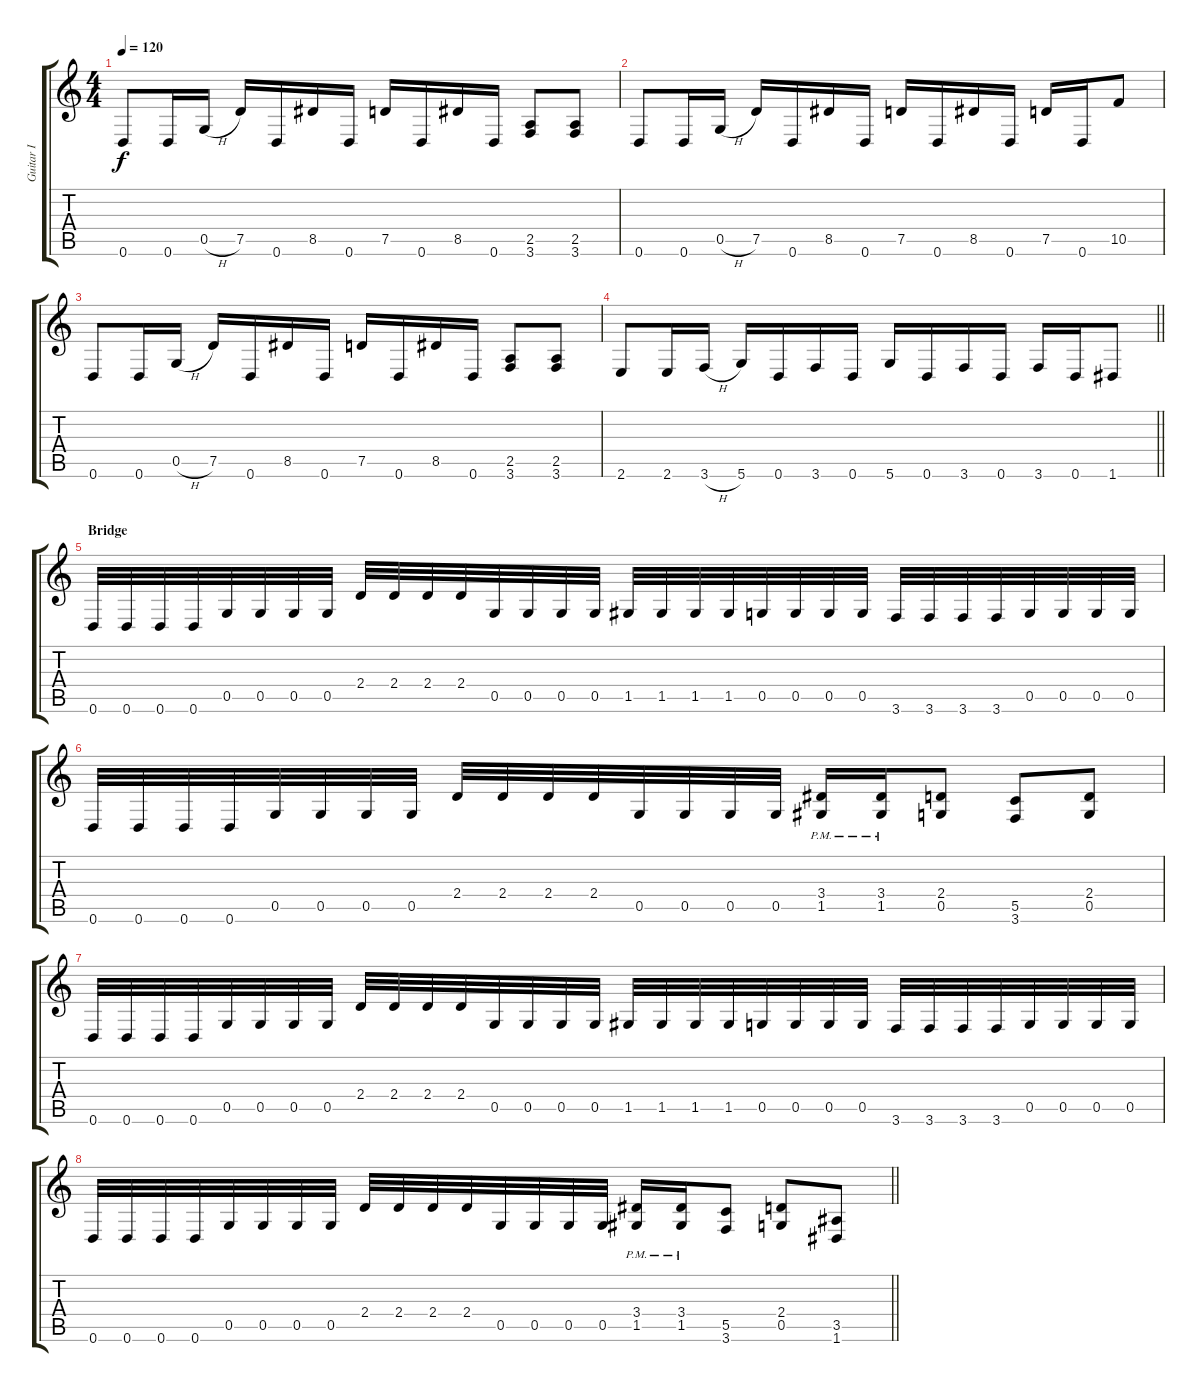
\track ("Guitar I" "Guitar I") {instrument distortionguitar}
\staff {score tabs}
\tuning (D4 A3 F3 C3 G2 D2) {hide}
\ts (4 4)
\tempo 120
\clef g2
\ks c
0.6.8{dy f} 0.6.16 0.5{h}.16 7.5.16 0.6.16 8.5.16 0.6.16 7.5.16 0.6.16 8.5.16 0.6.16 (2.5 3.6).8 (2.5 3.6).8 |
0.6.8 0.6.16 0.5{h}.16 7.5.16 0.6.16 8.5.16 0.6.16 7.5.16 0.6.16 8.5.16 0.6.16 7.5.16 0.6.16 10.5.8 |
0.6.8 0.6.16 0.5{h}.16 7.5.16 0.6.16 8.5.16 0.6.16 7.5.16 0.6.16 8.5.16 0.6.16 (2.5 3.6).8 (2.5 3.6).8 |
\barLineRight lightlight
2.6.8 2.6.16 3.6{h}.16 5.6.16 0.6.16 3.6.16 0.6.16 5.6.16 0.6.16 3.6.16 0.6.16 3.6.16 0.6.16 1.6.8 |
\section ("" "Bridge")
0.6.32 0.6.32 0.6.32 0.6.32 0.5.32 0.5.32 0.5.32 0.5.32 2.4.32 2.4.32 2.4.32 2.4.32 0.5.32 0.5.32 0.5.32 0.5.32 1.5.32 1.5.32 1.5.32 1.5.32 0.5.32 0.5.32 0.5.32 0.5.32 3.6.32 3.6.32 3.6.32 3.6.32 0.5.32 0.5.32 0.5.32 0.5.32 |
0.6.32 0.6.32 0.6.32 0.6.32 0.5.32 0.5.32 0.5.32 0.5.32 2.4.32 2.4.32 2.4.32 2.4.32 0.5.32 0.5.32 0.5.32 0.5.32 (3.4{pm} 1.5{pm}).16 (3.4{pm} 1.5{pm}).16 (2.4 0.5).8 (5.5 3.6).8 (2.4 0.5).8 |
0.6.32 0.6.32 0.6.32 0.6.32 0.5.32 0.5.32 0.5.32 0.5.32 2.4.32 2.4.32 2.4.32 2.4.32 0.5.32 0.5.32 0.5.32 0.5.32 1.5.32 1.5.32 1.5.32 1.5.32 0.5.32 0.5.32 0.5.32 0.5.32 3.6.32 3.6.32 3.6.32 3.6.32 0.5.32 0.5.32 0.5.32 0.5.32 |
\barLineRight lightlight
0.6.32 0.6.32 0.6.32 0.6.32 0.5.32 0.5.32 0.5.32 0.5.32 2.4.32 2.4.32 2.4.32 2.4.32 0.5.32 0.5.32 0.5.32 0.5.32 (3.4{pm} 1.5{pm}).16 (3.4{pm} 1.5{pm}).16 (5.5 3.6).8 (2.4 0.5).8 (3.5 1.6).8
